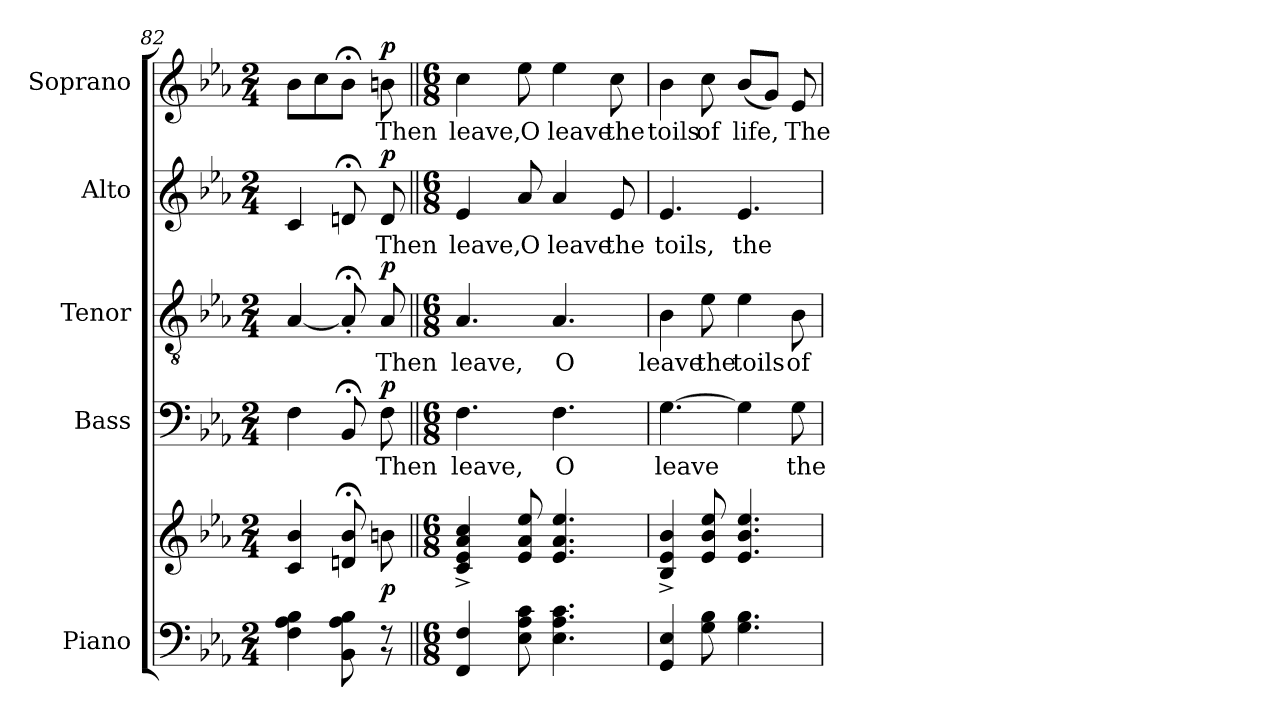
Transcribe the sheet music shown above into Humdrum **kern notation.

**kern	**kern	**dynam	**kern	**text	**dynam	**kern	**text	**dynam	**kern	**text	**dynam	**kern	**text	**dynam
*part5	*part5	*part5	*part4	*part4	*part4	*part3	*part3	*part3	*part2	*part2	*part2	*part1	*part1	*part1
*staff6	*staff5	*staff5/6	*staff4	*staff4	*staff4	*staff3	*staff3	*staff3	*staff2	*staff2	*staff2	*staff1	*staff1	*staff1
*I"Piano	*	*	*I"Bass	*	*	*I"Tenor	*	*	*I"Alto	*	*	*I"Soprano	*	*
*I'Pno.	*	*	*I'B.	*	*	*I'T.	*	*	*I'A.	*	*	*I'S.	*	*
*clefF4	*clefG2	*	*clefF4	*	*	*clefGv2	*	*	*clefG2	*	*	*clefG2	*	*
*	*	*	*	*	*	*ITrd7c12	*	*	*	*	*	*	*	*
*k[b-e-a-]	*k[b-e-a-]	*	*k[b-e-a-]	*	*	*k[b-e-a-]	*	*	*k[b-e-a-]	*	*	*k[b-e-a-]	*	*
*E-:	*E-:	*	*E-:	*	*	*E-:	*	*	*E-:	*	*	*E-:	*	*
*M2/4	*M2/4	*	*M2/4	*	*	*M2/4	*	*	*M2/4	*	*	*M2/4	*	*
=82	=82	=82	=82	=82	=82	=82	=82	=82	=82	=82	=82	=82	=82	=82
*^	*	*	*	*	*	*	*	*	*	*	*	*	*	*
4Fi\ 4A-i 4B-i	4.ryy	4ci/ 4b-i	.	4Fi\	.	.	[4AA-i/	.	.	4ci/	.	.	8b-i\L	.	.
.	.	.	.	.	.	.	.	.	.	.	.	.	8cci\	.	.
8BB-i\ 8A-i 8B-i	.	8dni/; 8b-i;	.	8BB-;i/	.	.	8AA-;'i/]	.	.	8dn;i/	.	.	8b-;i\J	.	.
!	!	!	!	!	!LO:LY:b:color=#000000	!	!	!	!	!	!	!	!	!	!
!	!	!	!	!	!	!	!	!LO:LY:b:color=#000000	!	!	!	!	!	!	!
!	!	!	!	!	!	!	!	!	!	!	!LO:LY:b:color=#000000	!	!	!	!
!	!	!	!	!	!	!	!	!	!	!	!	!	!	!LO:LY:b:color=#000000	!
8r	8r	8bni\	p	8Fi\	Then	p	8AA-i/	Then	p	8di/	Then	p	8bni\	Then	p
*v	*v	*	*	*	*	*	*	*	*	*	*	*	*	*	*
=83||	=83||	=83||	=83||	=83||	=83||	=83||	=83||	=83||	=83||	=83||	=83||	=83||	=83||	=83||
*M6/8	*M6/8	*	*M6/8	*	*	*M6/8	*	*	*M6/8	*	*	*M6/8	*	*
*^	*	*	*	*	*	*	*	*	*	*	*	*	*	*
!	!	!	!	!	!LO:LY:b:color=#000000	!	!	!	!	!	!	!	!	!	!
*v	*v	*	*	*	*	*	*	*	*	*	*	*	*	*	*
*^	*	*	*	*	*	*	*	*	*	*	*	*	*	*
!	!	!	!	!	!	!	!	!LO:LY:b:color=#000000	!	!	!	!	!	!	!
*v	*v	*	*	*	*	*	*	*	*	*	*	*	*	*	*
*^	*	*	*	*	*	*	*	*	*	*	*	*	*	*
!	!	!	!	!	!	!	!	!	!	!	!LO:LY:b:color=#000000	!	!	!	!
*v	*v	*	*	*	*	*	*	*	*	*	*	*	*	*	*
*	*MM120	*	*	*	*	*	*	*	*	*	*	*MM120	*	*
*^	*	*	*	*	*	*	*	*	*	*	*	*	*	*
!	!	!	!	!	!	!	!	!	!	!	!	!	!LO:TX:a:B:t=Giocoso (Pui vivo)	!	!
!	!	!LO:TX:a:B:t=Giocoso (Pui vivo)	!	!	!	!	!	!	!	!	!	!	!	!	!
!	!	!	!	!	!	!	!	!	!	!	!	!	!	!LO:LY:b:color=#000000	!
*v	*v	*^	*	*	*	*	*	*	*	*	*	*	*^	*	*
4FFi/ 4Fi	4ci/^ 4e-i^ 4a-i^ 4cci^	16ryy	.	4.Fi\	leave,	.	4.AA-i/	leave,	.	4e-i/	leave,	.	4cci\	16ryy	leave,	.
.	.	32ryy	.	.	.	.	.	.	.	.	.	.	.	32ryy	.	.
.	.	1024ryy	.	.	.	.	.	.	.	.	.	.	.	1024ryy	.	.
*	*MM180	*	*	*	*	*	*	*	*	*	*	*	*MM180	*	*	*
.	.	2ryy	.	.	.	.	.	.	.	.	.	.	.	2ryy	.	.
!	!	!	!	!	!	!	!	!	!	!	!LO:LY:b:color=#000000	!	!	!	!	!
!	!	!	!	!	!	!	!	!	!	!	!	!	!	!	!LO:LY:b:color=#000000	!
8E-i\ 8A-i 8ci	8e-i/ 8a-i 8ee-i	.	.	.	.	.	.	.	.	8a-i/	O	.	8ee-i\	.	O	.
!	!	!	!	!	!LO:LY:b:color=#000000	!	!	!	!	!	!	!	!	!	!	!
!	!	!	!	!	!	!	!	!LO:LY:b:color=#000000	!	!	!	!	!	!	!	!
!	!	!	!	!	!	!	!	!	!	!	!LO:LY:b:color=#000000	!	!	!	!	!
!	!	!	!	!	!	!	!	!	!	!	!	!	!	!	!LO:LY:b:color=#000000	!
4.E-i\ 4.A-i 4.ci	4.e-i/ 4.a-i 4.ee-i	.	.	4.Fi\	O	.	4.AA-i/	O	.	4a-i/	leave	.	4ee-i\	.	leave	.
.	.	8ryy	.	.	.	.	.	.	.	.	.	.	.	8ryy	.	.
!	!	!	!	!	!	!	!	!	!	!	!LO:LY:b:color=#000000	!	!	!	!	!
!	!	!	!	!	!	!	!	!	!	!	!	!	!	!	!LO:LY:b:color=#000000	!
.	.	.	.	.	.	.	.	.	.	8e-i/	the	.	8cci\	.	the	.
.	.	64ryy	.	.	.	.	.	.	.	.	.	.	.	64ryy	.	.
.	.	128...ryy	.	.	.	.	.	.	.	.	.	.	.	128...ryy	.	.
*	*v	*v	*	*	*	*	*	*	*	*	*	*	*v	*v	*	*
=84	=84	=84	=84	=84	=84	=84	=84	=84	=84	=84	=84	=84	=84	=84
*	*^	*	*	*	*	*	*	*	*	*	*	*^	*	*
!	!	!	!	!	!LO:LY:b:color=#000000	!	!	!	!	!	!	!	!	!	!	!
*	*v	*v	*	*	*	*	*	*	*	*	*	*	*v	*v	*	*
*	*^	*	*	*	*	*	*	*	*	*	*	*^	*	*
!	!	!	!	!	!	!	!	!LO:LY:b:color=#000000	!	!	!	!	!	!	!	!
*	*v	*v	*	*	*	*	*	*	*	*	*	*	*v	*v	*	*
*	*^	*	*	*	*	*	*	*	*	*	*	*^	*	*
!	!	!	!	!	!	!	!	!	!	!	!LO:LY:b:color=#000000	!	!	!	!	!
*	*v	*v	*	*	*	*	*	*	*	*	*	*	*v	*v	*	*
*	*^	*	*	*	*	*	*	*	*	*	*	*^	*	*
!	!	!	!	!	!	!	!	!	!	!	!	!	!	!	!LO:LY:b:color=#000000	!
*	*v	*v	*	*	*	*	*	*	*	*	*	*	*v	*v	*	*
4GGi/ 4E-i	4B-i/^ 4e-i^ 4b-i^	.	[4.Gi\	leave	.	4BB-i\	leave	.	4.e-i/	toils,	.	4b-i\	toils	.
!	!	!	!	!	!	!	!LO:LY:b:color=#000000	!	!	!	!	!	!	!
!	!	!	!	!	!	!	!	!	!	!	!	!	!LO:LY:b:color=#000000	!
8Gi\ 8B-i	8e-i/ 8b-i 8ee-i	.	.	.	.	8E-i\	the	.	.	.	.	8cci\	of	.
!	!	!	!	!	!	!	!LO:LY:b:color=#000000	!	!	!	!	!	!	!
!	!	!	!	!	!	!	!	!	!	!LO:LY:b:color=#000000	!	!	!	!
!	!	!	!	!	!	!	!	!	!	!	!	!	!LO:LY:b:color=#000000	!
4.Gi\ 4.B-i	4.e-i/ 4.b-i 4.ee-i	.	4Gi\]	.	.	4E-i\	toils	.	4.e-i/	the	.	(8b-i/L	life,	.
.	.	.	.	.	.	.	.	.	.	.	.	8gi/J)	.	.
!	!	!	!	!LO:LY:b:color=#000000	!	!	!	!	!	!	!	!	!	!
!	!	!	!	!	!	!	!LO:LY:b:color=#000000	!	!	!	!	!	!	!
!	!	!	!	!	!	!	!	!	!	!	!	!	!LO:LY:b:color=#000000	!
.	.	.	8Gi\	the	.	8BB-i\	of	.	.	.	.	8e-i/	The	.
=	=	=	=	=	=	=	=	=	=	=	=	=	=	=
*-	*-	*-	*-	*-	*-	*-	*-	*-	*-	*-	*-	*-	*-	*-
